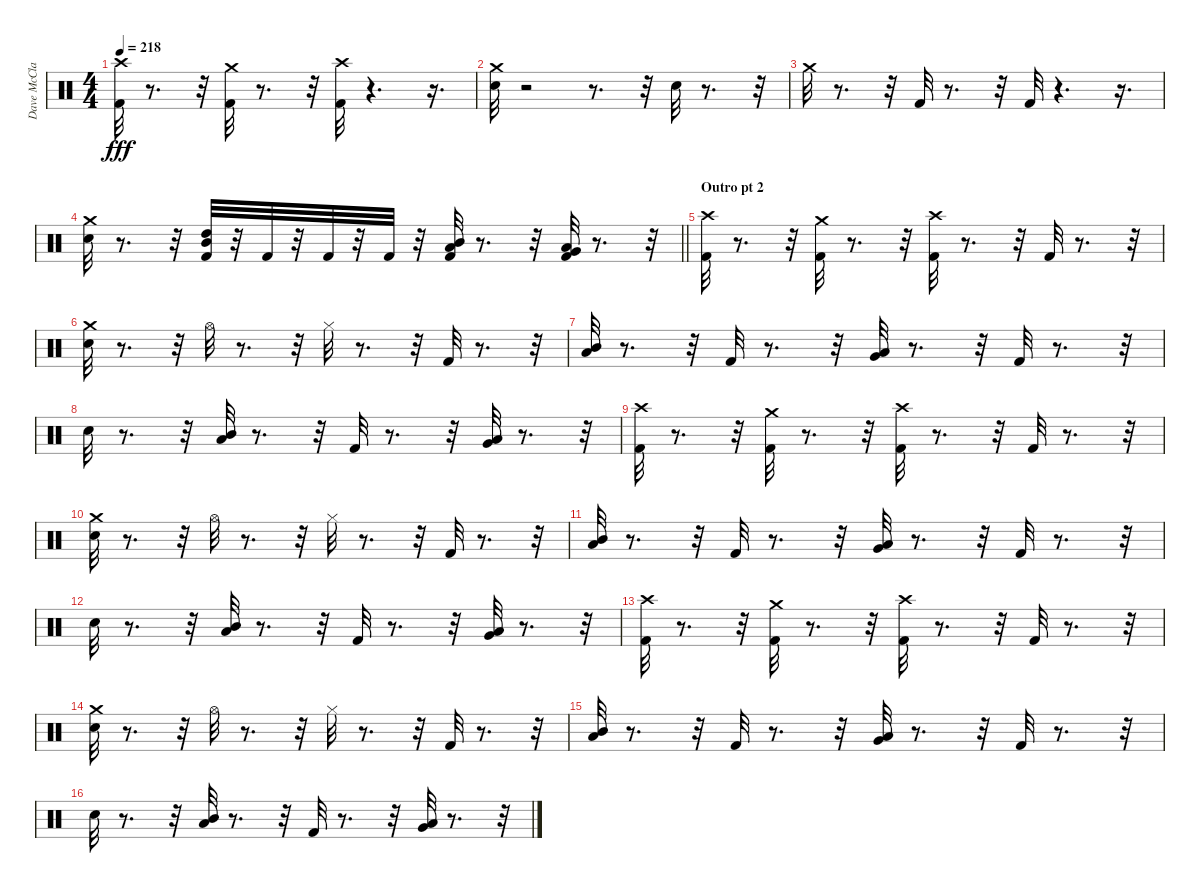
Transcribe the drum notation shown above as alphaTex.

\track ("Dave McClain" "Dave McCla") {instrument percussion}
\staff {score}
\articulation defaults
\ts (4 4)
\tempo 218
\clef neutral
\ks c
("Crash high (hit)" "Kick (hit) 2").32{dy fff} r.8{d} r.32 ("Crash medium (hit)" "Kick (hit) 2").32 r.8{d} r.32 ("Kick (hit) 2" "Crash high (hit)").32 r.4{d} r.16{d} |
("Crash medium (hit)" "Snare (hit) 2").32 r.2 r.8{d} r.32 "Snare (hit) 2".32 r.8{d} r.32 |
"Crash medium (hit)".32 r.8{d} r.32 "Kick (hit) 2".32 r.8{d} r.32 "Kick (hit) 2".32 r.4{d} r.16{d} |
\barLineRight lightlight
("Snare (hit) 2" "Crash medium (hit)").32 r.8{d} r.32 ("Kick (hit) 2" "Mid Tom (hit)" "High Tom (hit)").32 r.32 "Kick (hit) 2".32 r.32 "Kick (hit) 2".32 r.32 "Kick (hit) 2".32 r.32 ("Kick (hit) 2" "Mid Tom (hit)" "Low Tom (hit)").32 r.8{d} r.32 ("Kick (hit) 2" "Low Tom (hit)" "Very Low Tom (hit)").32 r.8{d} r.32 |
\section ("" "Outro pt 2")
("Crash high (hit)" "Kick (hit) 2").32 r.8{d} r.32 ("Crash medium (hit)" "Kick (hit) 2").32 r.8{d} r.32 ("Kick (hit) 2" "Crash high (hit)").32 r.8{d} r.32 "Kick (hit) 2".32 r.8{d} r.32 |
("Crash medium (hit)" "Snare (hit) 2").32 r.8{d} r.32 "Hi-Hat (open)".32 r.8{d} r.32 "Hi-Hat (closed)".32 r.8{d} r.32 "Kick (hit) 2".32 r.8{d} r.32 |
("Mid Tom (hit)" "Low Tom (hit)").32 r.8{d} r.32 "Kick (hit) 2".32 r.8{d} r.32 ("Low Tom (hit)" "Very Low Tom (hit)").32 r.8{d} r.32 "Kick (hit) 2".32 r.8{d} r.32 |
"Snare (hit) 2".32 r.8{d} r.32 ("Mid Tom (hit)" "Low Tom (hit)").32 r.8{d} r.32 "Kick (hit) 2".32 r.8{d} r.32 ("Low Tom (hit)" "Very Low Tom (hit)").32 r.8{d} r.32 |
("Crash high (hit)" "Kick (hit) 2").32 r.8{d} r.32 ("Crash medium (hit)" "Kick (hit) 2").32 r.8{d} r.32 ("Kick (hit) 2" "Crash high (hit)").32 r.8{d} r.32 "Kick (hit) 2".32 r.8{d} r.32 |
("Crash medium (hit)" "Snare (hit) 2").32 r.8{d} r.32 "Hi-Hat (open)".32 r.8{d} r.32 "Hi-Hat (closed)".32 r.8{d} r.32 "Kick (hit) 2".32 r.8{d} r.32 |
("Mid Tom (hit)" "Low Tom (hit)").32 r.8{d} r.32 "Kick (hit) 2".32 r.8{d} r.32 ("Low Tom (hit)" "Very Low Tom (hit)").32 r.8{d} r.32 "Kick (hit) 2".32 r.8{d} r.32 |
"Snare (hit) 2".32 r.8{d} r.32 ("Mid Tom (hit)" "Low Tom (hit)").32 r.8{d} r.32 "Kick (hit) 2".32 r.8{d} r.32 ("Low Tom (hit)" "Very Low Tom (hit)").32 r.8{d} r.32 |
("Crash high (hit)" "Kick (hit) 2").32 r.8{d} r.32 ("Crash medium (hit)" "Kick (hit) 2").32 r.8{d} r.32 ("Kick (hit) 2" "Crash high (hit)").32 r.8{d} r.32 "Kick (hit) 2".32 r.8{d} r.32 |
("Crash medium (hit)" "Snare (hit) 2").32 r.8{d} r.32 "Hi-Hat (open)".32 r.8{d} r.32 "Hi-Hat (closed)".32 r.8{d} r.32 "Kick (hit) 2".32 r.8{d} r.32 |
("Mid Tom (hit)" "Low Tom (hit)").32 r.8{d} r.32 "Kick (hit) 2".32 r.8{d} r.32 ("Low Tom (hit)" "Very Low Tom (hit)").32 r.8{d} r.32 "Kick (hit) 2".32 r.8{d} r.32 |
"Snare (hit) 2".32 r.8{d} r.32 ("Mid Tom (hit)" "Low Tom (hit)").32 r.8{d} r.32 "Kick (hit) 2".32 r.8{d} r.32 ("Low Tom (hit)" "Very Low Tom (hit)").32 r.8{d} r.32
